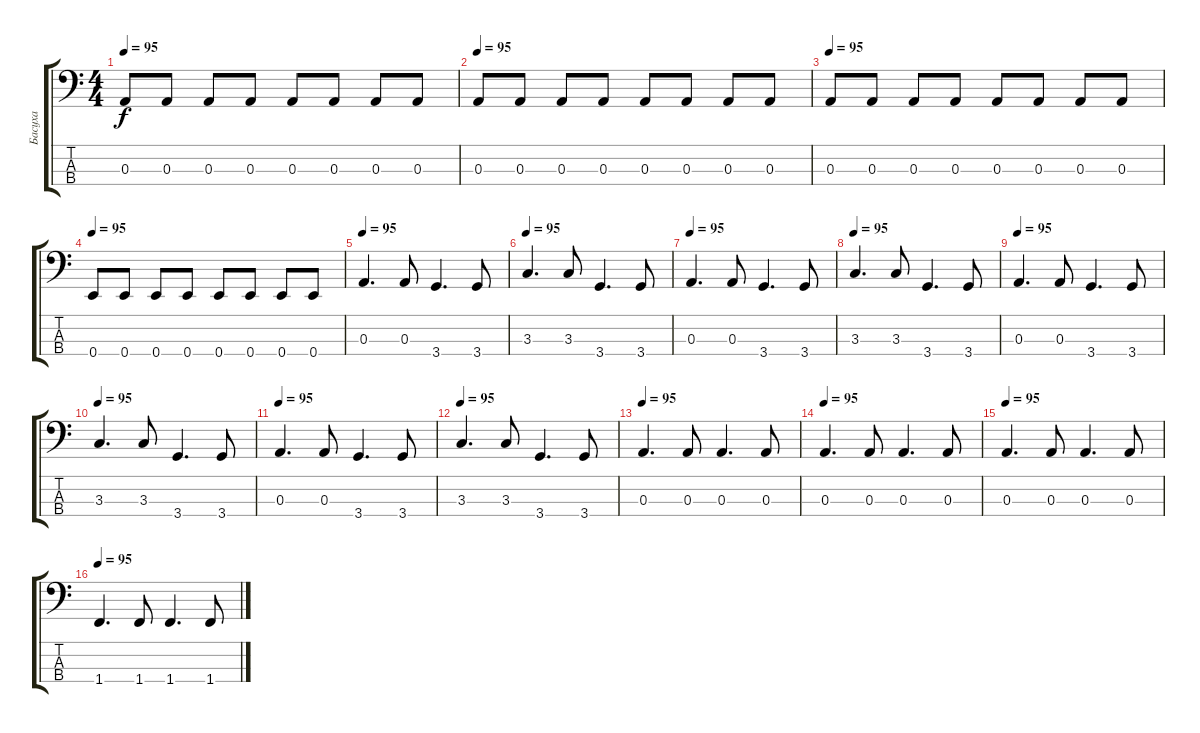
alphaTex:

\track ("Басуха" "Басуха") {instrument electricbassfinger}
\staff {score tabs}
\tuning (G2 D2 A1 E1) {hide}
\ts (4 4)
\tempo 95
\clef f4
\ks c
0.3.8{dy f} 0.3.8 0.3.8 0.3.8 0.3.8 0.3.8 0.3.8 0.3.8 |
\tempo 95
0.3.8 0.3.8 0.3.8 0.3.8 0.3.8 0.3.8 0.3.8 0.3.8 |
\tempo 95
0.3.8 0.3.8 0.3.8 0.3.8 0.3.8 0.3.8 0.3.8 0.3.8 |
\tempo 95
0.4.8 0.4.8 0.4.8 0.4.8 0.4.8 0.4.8 0.4.8 0.4.8 |
\tempo 95
0.3.4{d} 0.3.8 3.4.4{d} 3.4.8 |
\tempo 95
3.3.4{d} 3.3.8 3.4.4{d} 3.4.8 |
\tempo 95
0.3.4{d} 0.3.8 3.4.4{d} 3.4.8 |
\tempo 95
3.3.4{d} 3.3.8 3.4.4{d} 3.4.8 |
\tempo 95
0.3.4{d} 0.3.8 3.4.4{d} 3.4.8 |
\tempo 95
3.3.4{d} 3.3.8 3.4.4{d} 3.4.8 |
\tempo 95
0.3.4{d} 0.3.8 3.4.4{d} 3.4.8 |
\tempo 95
3.3.4{d} 3.3.8 3.4.4{d} 3.4.8 |
\tempo 95
0.3.4{d} 0.3.8 0.3.4{d} 0.3.8 |
\tempo 95
0.3.4{d} 0.3.8 0.3.4{d} 0.3.8 |
\tempo 95
0.3.4{d} 0.3.8 0.3.4{d} 0.3.8 |
\tempo 95
1.4.4{d} 1.4.8 1.4.4{d} 1.4.8
